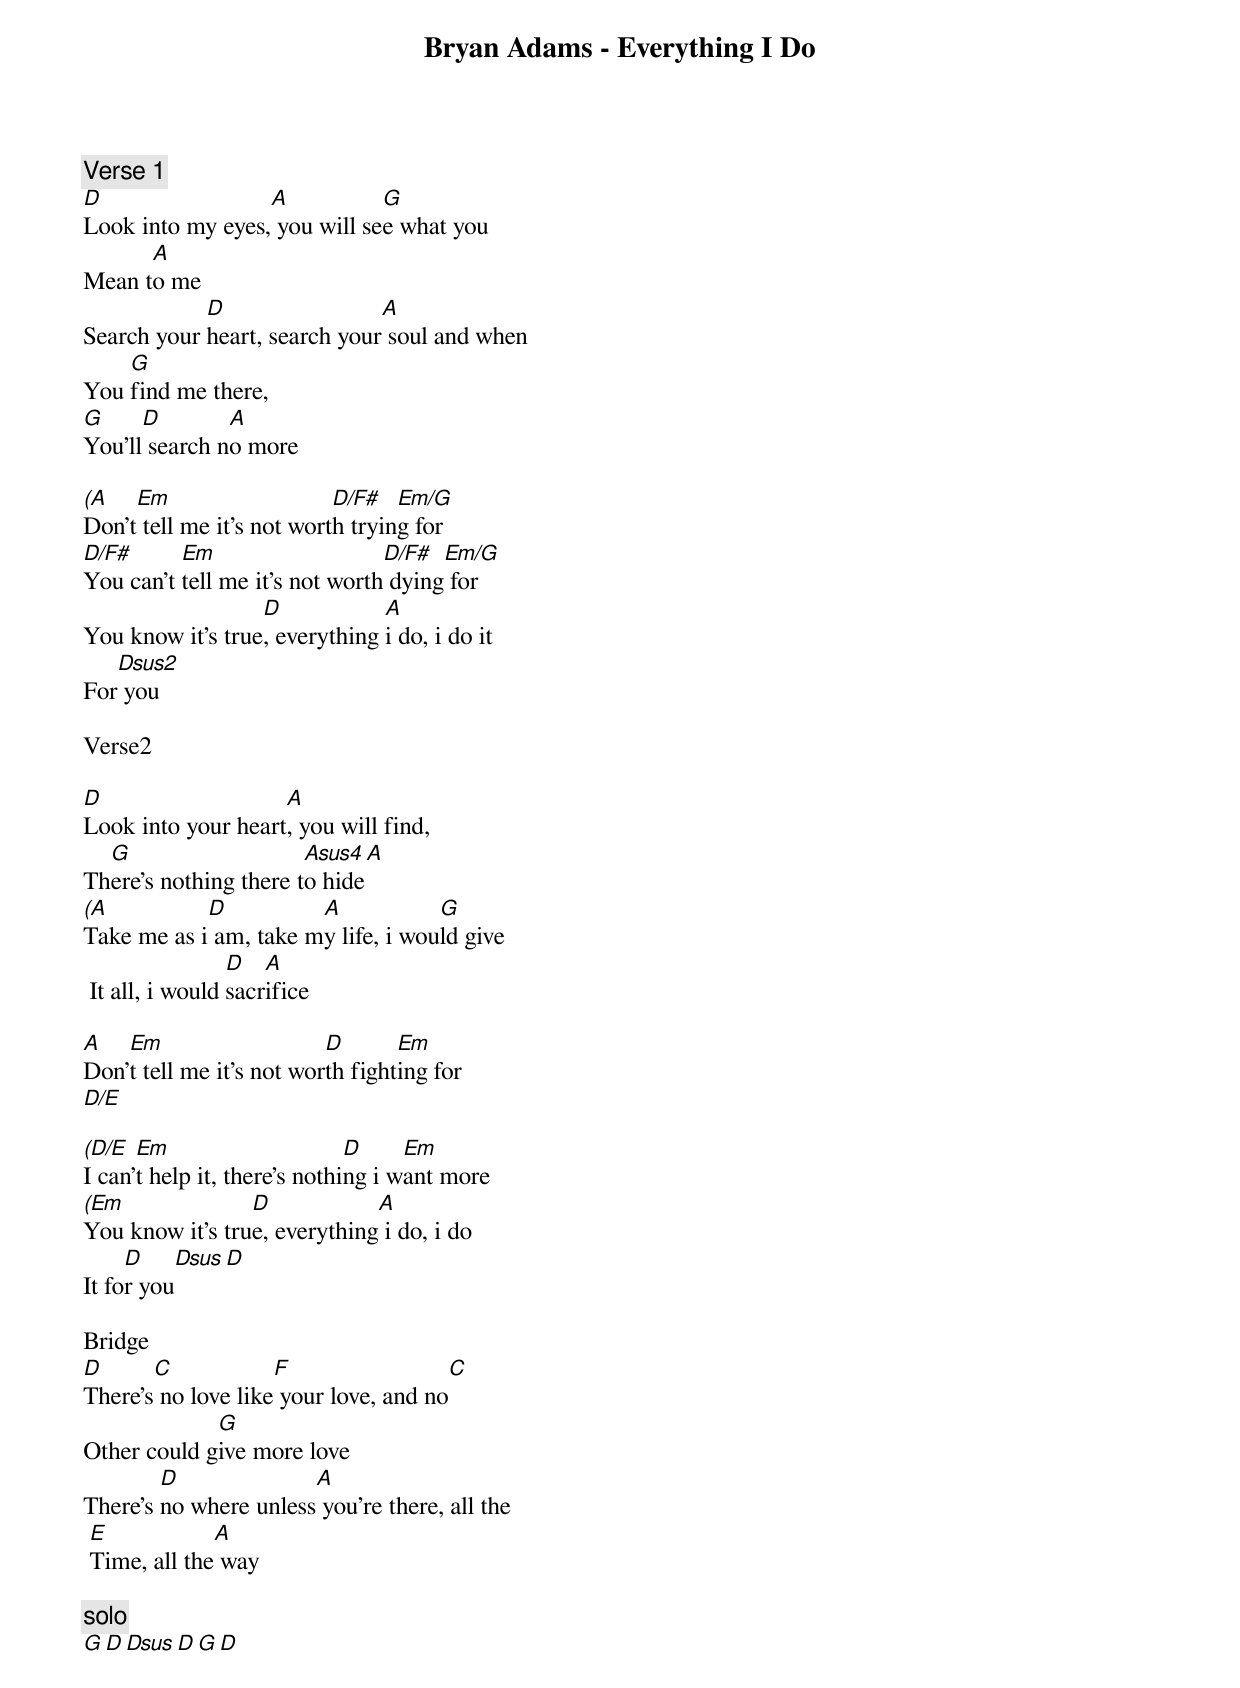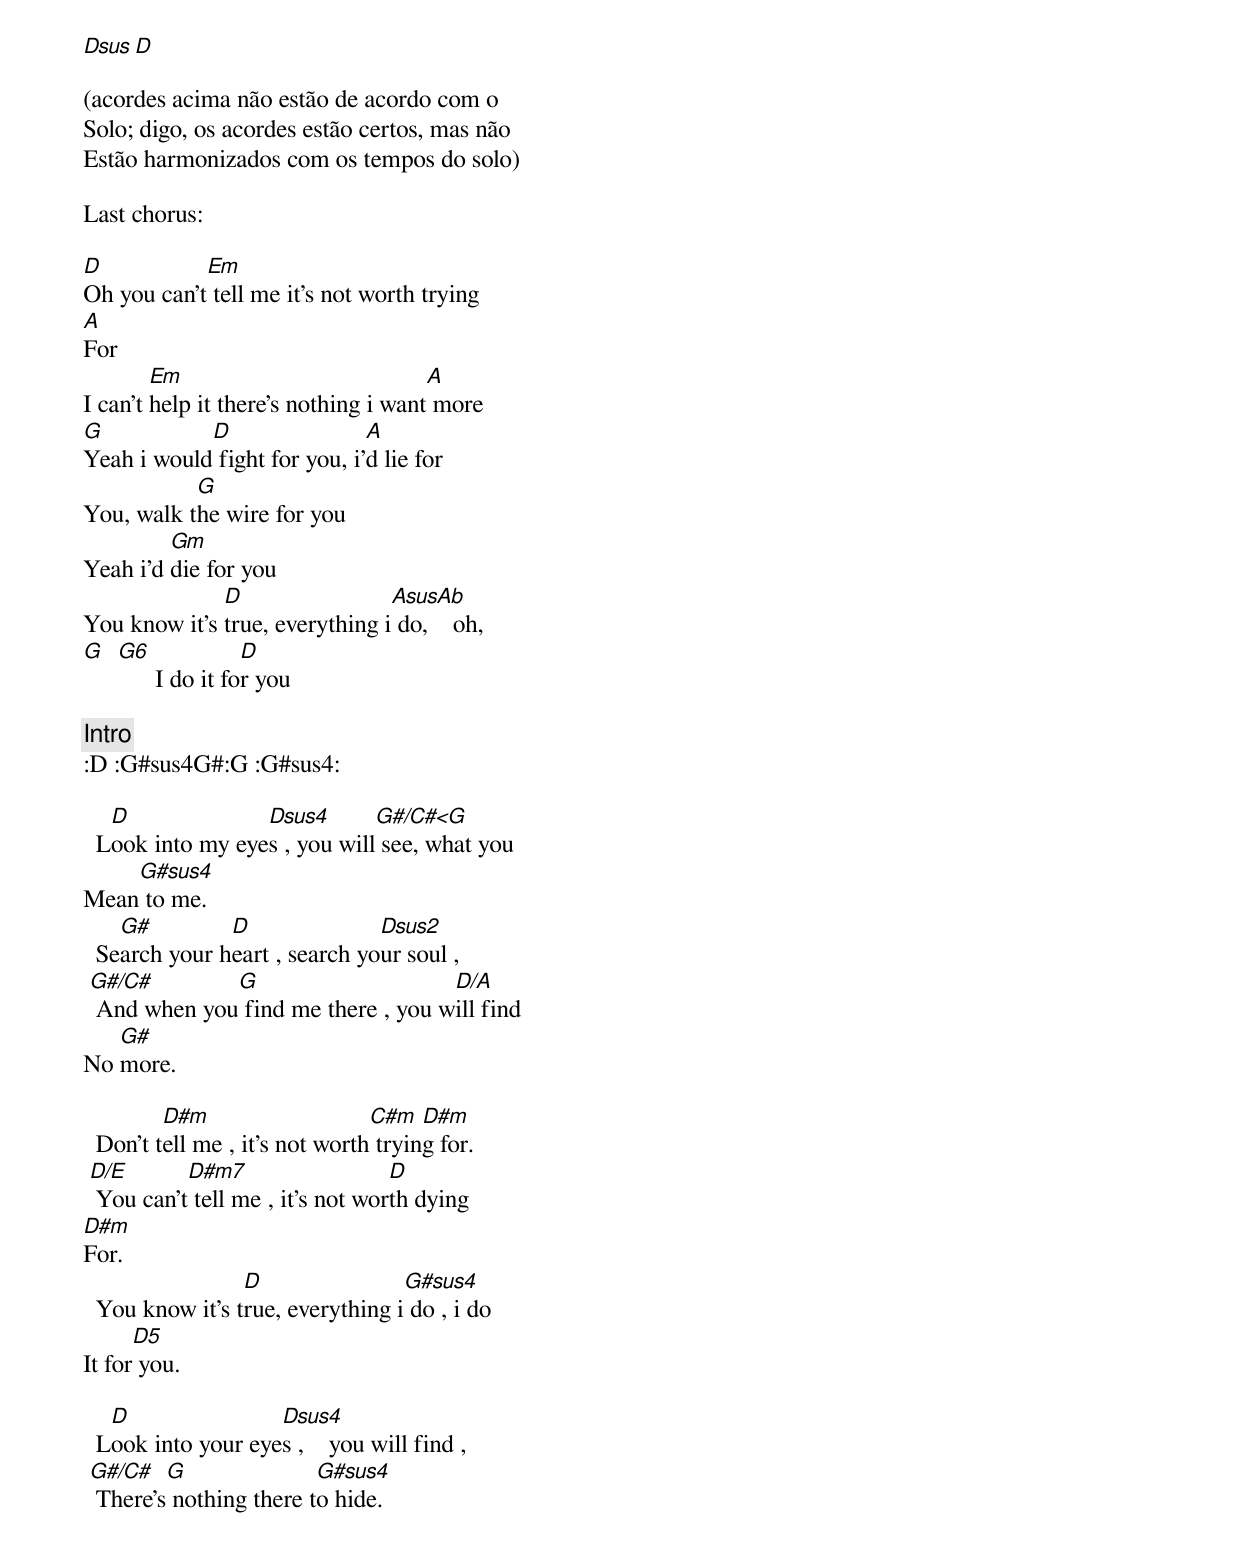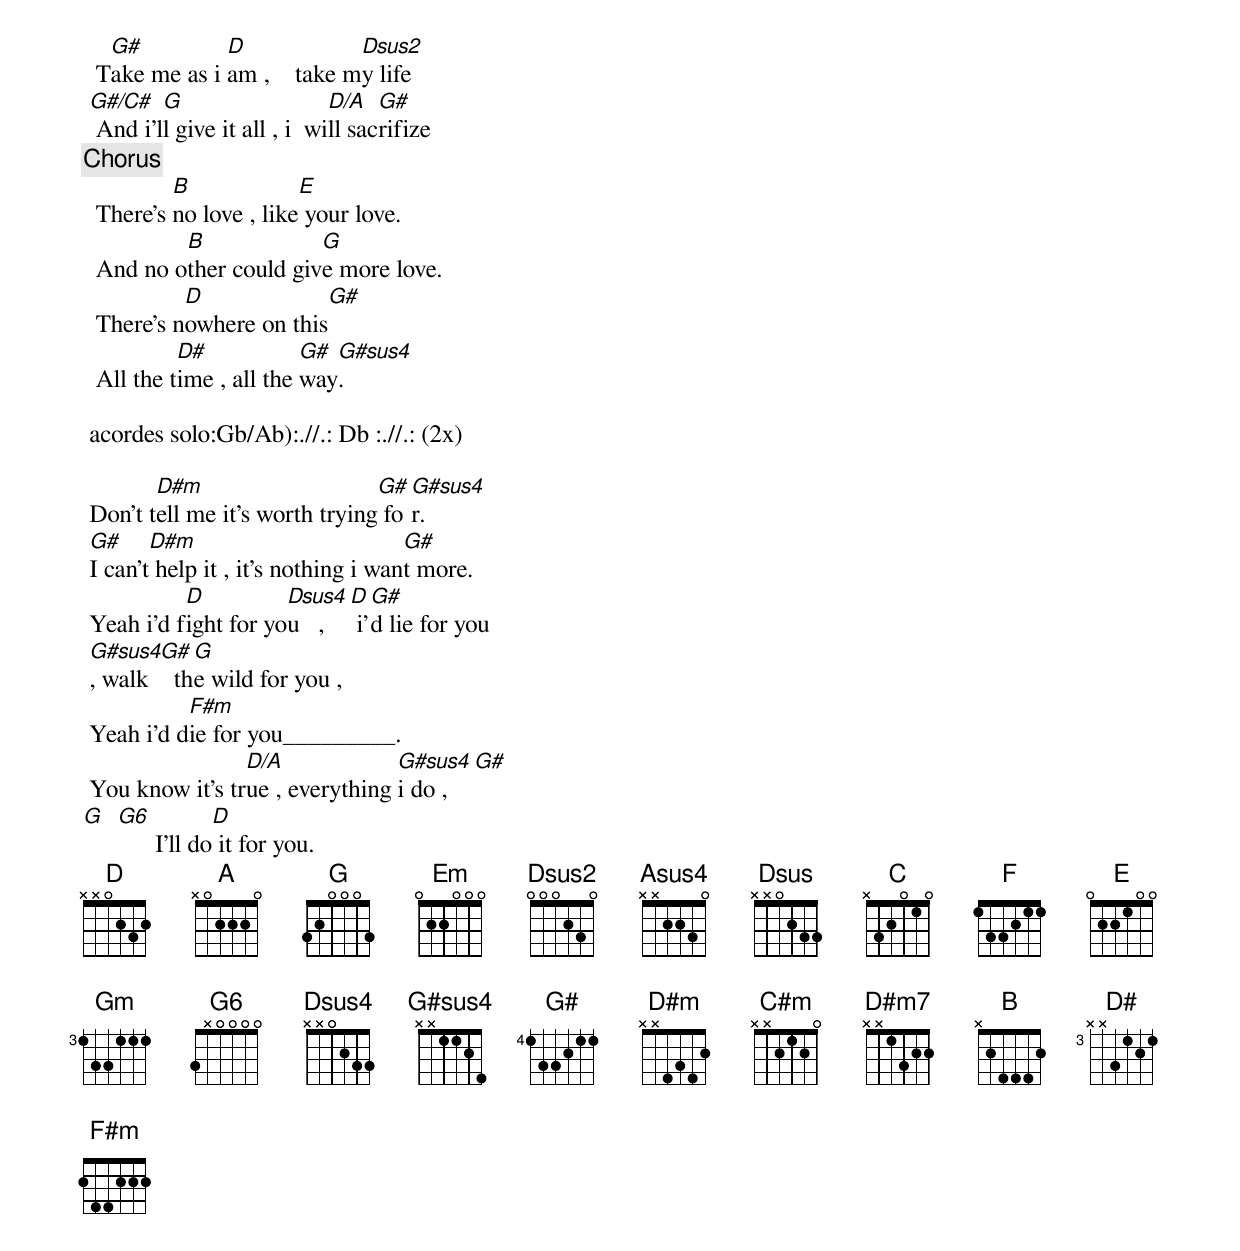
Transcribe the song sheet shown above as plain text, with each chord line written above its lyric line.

Bryan Adams - Everything I Do

Verse 1
D                 A           G
Look into my eyes, you will see what you
      A
Mean to me
            D                 A
Search your heart, search your soul and when
    G
You find me there,
G     D        A
You'll search no more

(A   Em                    D/F#   Em/G
Don't tell me it's not worth trying for
D/F#      Em                    D/F#  Em/G
You can't tell me it's not worth dying for
                  D            A
You know it's true, everything i do, i do it
   Dsus2
For you

Verse2

D                   A
Look into your heart, you will find,
  G                    Asus4 A
There's nothing there to hide
(A          D          A            G
Take me as i am, take my life, i would give
                 D   A
 It all, i would sacrifice

A   Em                    D       Em
Don't tell me it's not worth fighting for
D/E

(D/E  Em                      D     Em
I can't help it, there's nothing i want more
(Em              D            A
You know it's true, everything i do, i do
     D    Dsus D
It for you

Bridge
D      C            F                 C
There's no love like your love, and no
             G
Other could give more love
        D              A
There's no where unless you're there, all the
 E            A
 Time, all the way

[solo]
G      D   Dsus      D      G      D

   Dsus     D

(acordes acima não estão de acordo com o
Solo; digo, os acordes estão certos, mas não
Estão harmonizados com os tempos do solo)

Last chorus:

D           Em
Oh you can't tell me it's not worth trying
A
For
        Em                            A
I can't help it there's nothing i want more
G           D                 A
Yeah i would fight for you, i'd lie for
           G
You, walk the wire for you
         Gm
Yeah i'd die for you
              D                 AsusAb
You know it's true, everything i do,    oh,
G G6              D
        I do it for you

  [Intro]
:D :G#sus4G#:G :G#sus4:

   D              Dsus4       G#/C#<G
  Look into my eyes , you will see, what you
    G#sus4
Mean to me.
    G#         D               Dsus2
  Search your heart , search your soul ,
 G#/C#        G                     D/A
  And when you find me there , you will find
   G#
No more.

         D#m                    C#m   D#m
  Don't tell me , it's not worth trying for.
 D/E       D#m7                   D
  You can't tell me , it's not worth dying
D#m
For.
                 D                G#sus4
  You know it's true, everything i do , i do
      D5
It for you.

   D                Dsus4
  Look into your eyes ,    you will find ,
 G#/C#   G               G#sus4
  There's nothing there to hide.
   G#          D             Dsus2
  Take me as i am ,    take my life
 G#/C#   G                    D/A   G#
  And i'll give it all , i  will sacrifize
{chorus}
          B             E
  There's no love , like your love.
          B             G
  And no other could give more love.
           D                 G#
  There's nowhere on this
           D#            G# G#sus4
  All the time , all the way.

 acordes solo:Gb/Ab):.//.: Db :.//.: (2x)

        D#m                     G# G#sus4
 Don't tell me it's worth trying for.
 G#     D#m                          G#
 I can't help it , it's nothing i want more.
           D          Dsus4  D  G#
 Yeah i'd fight for you   ,   i'd lie for you
 G#sus4G#    G
 , walk    the wild for you ,
           F#m
 Yeah i'd die for you_________.
                 D/A             G#sus4 G#
 You know it's true , everything i do ,
G G6           D
        I'll do it for you.
